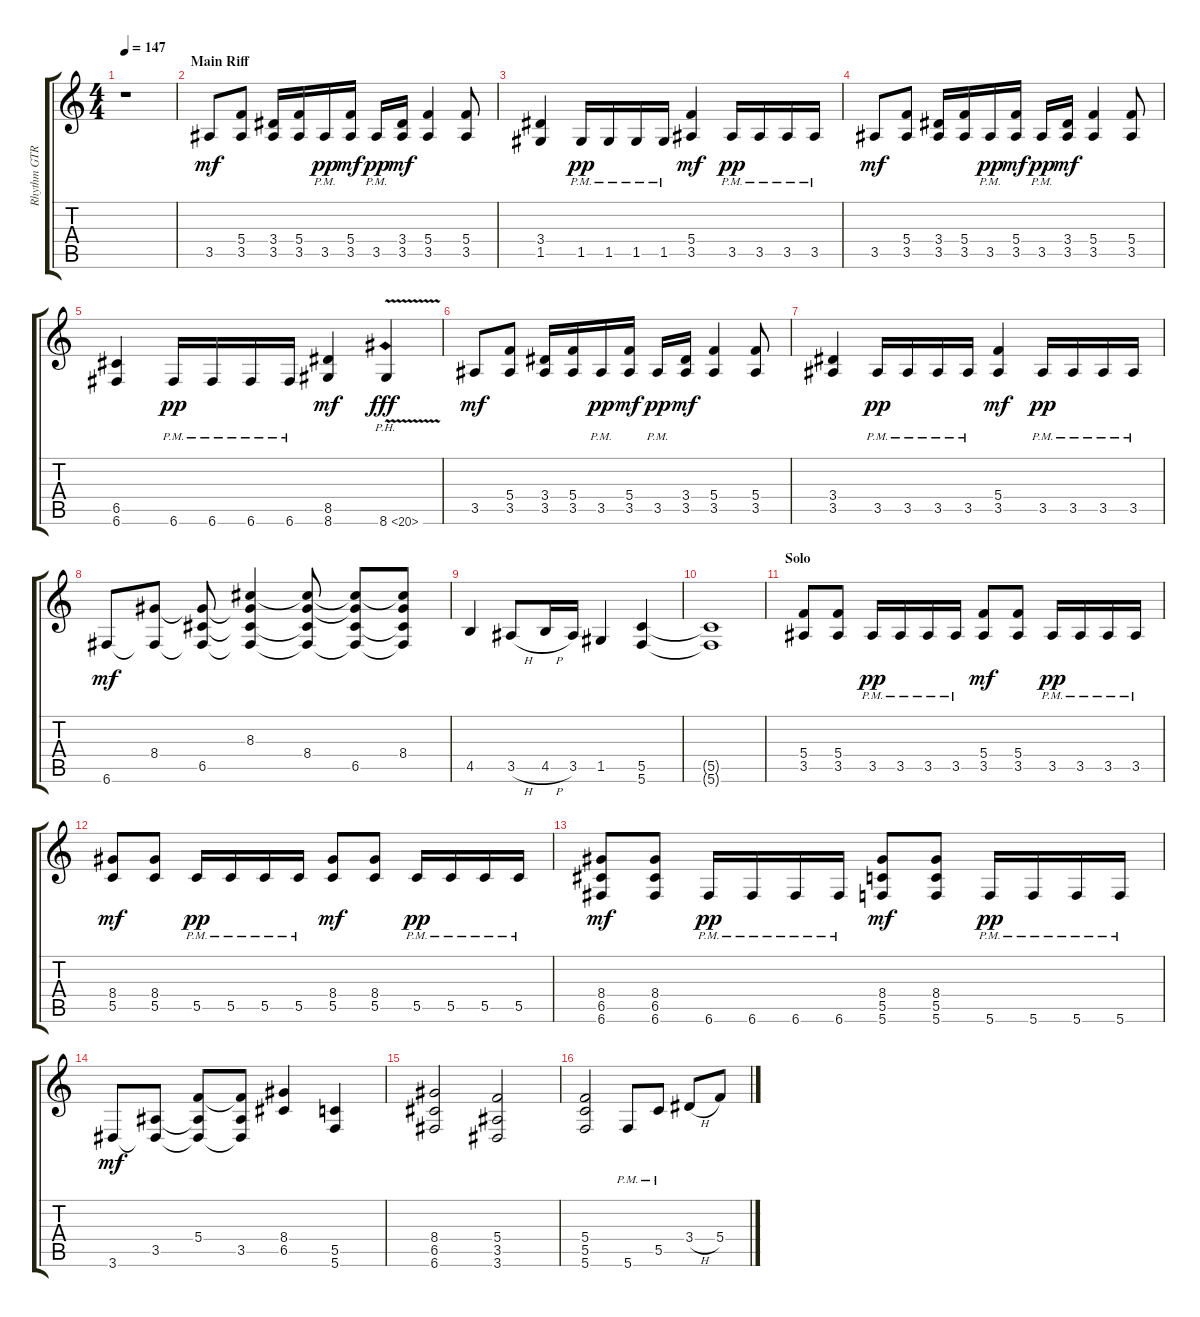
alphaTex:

\track ("Rhythm GTR 2" "Rhythm GTR") {instrument distortionguitar}
\staff {score tabs}
\tuning (D4 A3 F3 C3 G2 C2) {hide}
\ts (4 4)
\tempo 147
\clef g2
\ks aminor
r.1{dy mf} |
\section ("" "Main Riff")
3.5.8 (5.4 3.5).8 (3.4 3.5).16 (5.4 3.5).16 3.5{pm}.16{dy pp} (5.4 3.5).16{dy mf} 3.5{pm}.16{dy pp} (3.4 3.5).16{dy mf} (5.4 3.5).4 (5.4 3.5).8 |
(3.4 1.5).4 1.5{pm}.16{dy pp} 1.5{pm}.16 1.5{pm}.16 1.5{pm}.16 (5.4 3.5).4{dy mf} 3.5{pm}.16{dy pp} 3.5{pm}.16 3.5{pm}.16 3.5{pm}.16 |
3.5.8{dy mf} (5.4 3.5).8 (3.4 3.5).16 (5.4 3.5).16 3.5{pm}.16{dy pp} (5.4 3.5).16{dy mf} 3.5{pm}.16{dy pp} (3.4 3.5).16{dy mf} (5.4 3.5).4 (5.4 3.5).8 |
(6.5 6.6).4 6.6{pm}.16{dy pp} 6.6{pm}.16 6.6{pm}.16 6.6{pm}.16 (8.5 8.6).4{dy mf} 8.6{ph 12 v}.4{dy fff} |
3.5.8{dy mf} (5.4 3.5).8 (3.4 3.5).16 (5.4 3.5).16 3.5{pm}.16{dy pp} (5.4 3.5).16{dy mf} 3.5{pm}.16{dy pp} (3.4 3.5).16{dy mf} (5.4 3.5).4 (5.4 3.5).8 |
(3.4 3.5).4 3.5{pm}.16{dy pp} 3.5{pm}.16 3.5{pm}.16 3.5{pm}.16 (5.4 3.5).4{dy mf} 3.5{pm}.16{dy pp} 3.5{pm}.16 3.5{pm}.16 3.5{pm}.16 |
6.6.8{dy mf} (8.4 6.6{t}).8 (8.4{t} 6.5 6.6{t}).8 (8.3 8.4{t} 6.5{t} 6.6{t}).4 (8.3{t} 8.4 6.5{t} 6.6{t}).8 (8.3{t} 8.4{t} 6.5 6.6{t}).8 (8.3{t} 8.4 6.5{t} 6.6{t}).8 |
4.5.4 3.5{h}.8 4.5{h}.16 3.5.16 1.5.4 (5.5 5.6).4 |
(5.5{t} 5.6{t}).1 |
\section ("" "Solo")
(5.4 3.5).8 (5.4 3.5).8 3.5{pm}.16{dy pp} 3.5{pm}.16 3.5{pm}.16 3.5{pm}.16 (5.4 3.5).8{dy mf} (5.4 3.5).8 3.5{pm}.16{dy pp} 3.5{pm}.16 3.5{pm}.16 3.5{pm}.16 |
(8.4 5.5).8{dy mf} (8.4 5.5).8 5.5{pm}.16{dy pp} 5.5{pm}.16 5.5{pm}.16 5.5{pm}.16 (8.4 5.5).8{dy mf} (8.4 5.5).8 5.5{pm}.16{dy pp} 5.5{pm}.16 5.5{pm}.16 5.5{pm}.16 |
(8.4 6.5 6.6).8{dy mf} (8.4 6.5 6.6).8 6.6{pm}.16{dy pp} 6.6{pm}.16 6.6{pm}.16 6.6{pm}.16 (8.4 5.5 5.6).8{dy mf} (8.4 5.5 5.6).8 5.6{pm}.16{dy pp} 5.6{pm}.16 5.6{pm}.16 5.6{pm}.16 |
3.6.8{dy mf} (3.5 3.6{t}).8 (5.4 3.5{t} 3.6{t}).8 (5.4{t} 3.5 3.6{t}).8 (8.4 6.5).4 (5.5 5.6).4 |
(8.4 6.5 6.6).2 (5.4 3.5 3.6).2 |
(5.4 5.5 5.6).2 5.6{pm}.8 5.5{pm}.8 3.4{h}.8 5.4.8
